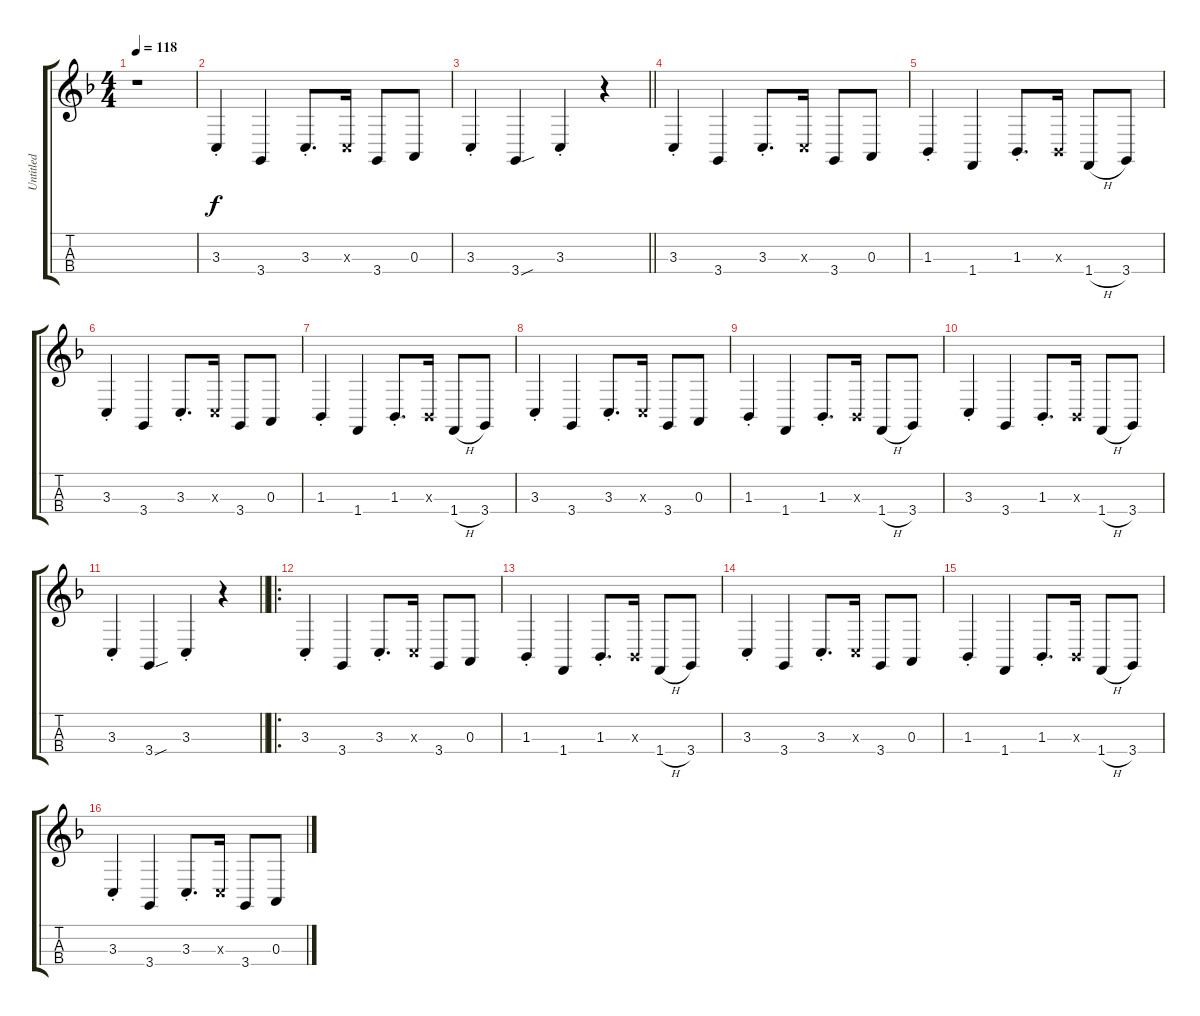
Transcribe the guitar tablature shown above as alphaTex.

\track ("Untitled" "Untitled") {instrument trombone}
\staff {score tabs}
\tuning (G3 D3 A2 E2) {hide}
\ts (4 4)
\tempo 118
\clef g2
\ks f
r.1{dy f instrument trombone} |
3.3{st}.4 3.4.4 3.3{st}.8{d} 3.3{x}.16 3.4.8 0.3.8 |
\barLineRight lightlight
3.3{st}.4 3.4{sou}.4 3.3{st}.4 r.4 |
3.3{st}.4 3.4.4 3.3{st}.8{d} 3.3{x}.16 3.4.8 0.3.8 |
1.3{st}.4 1.4.4 1.3{st}.8{d} 1.3{x}.16 1.4{h}.8 3.4.8 |
3.3{st}.4 3.4.4 3.3{st}.8{d} 3.3{x}.16 3.4.8 0.3.8 |
1.3{st}.4 1.4.4 1.3{st}.8{d} 1.3{x}.16 1.4{h}.8 3.4.8 |
3.3{st}.4 3.4.4 3.3{st}.8{d} 3.3{x}.16 3.4.8 0.3.8 |
1.3{st}.4 1.4.4 1.3{st}.8{d} 1.3{x}.16 1.4{h}.8 3.4.8 |
3.3{st}.4 3.4.4 1.3{st}.8{d} 1.3{x}.16 1.4{h}.8 3.4.8 |
\barLineRight lightlight
3.3{st}.4 3.4{sou}.4 3.3{st}.4 r.4 |
\ro
3.3{st}.4 3.4.4 3.3{st}.8{d} 3.3{x}.16 3.4.8 0.3.8 |
1.3{st}.4 1.4.4 1.3{st}.8{d} 1.3{x}.16 1.4{h}.8 3.4.8 |
3.3{st}.4 3.4.4 3.3{st}.8{d} 3.3{x}.16 3.4.8 0.3.8 |
1.3{st}.4 1.4.4 1.3{st}.8{d} 1.3{x}.16 1.4{h}.8 3.4.8 |
3.3{st}.4 3.4.4 3.3{st}.8{d} 3.3{x}.16 3.4.8 0.3.8
